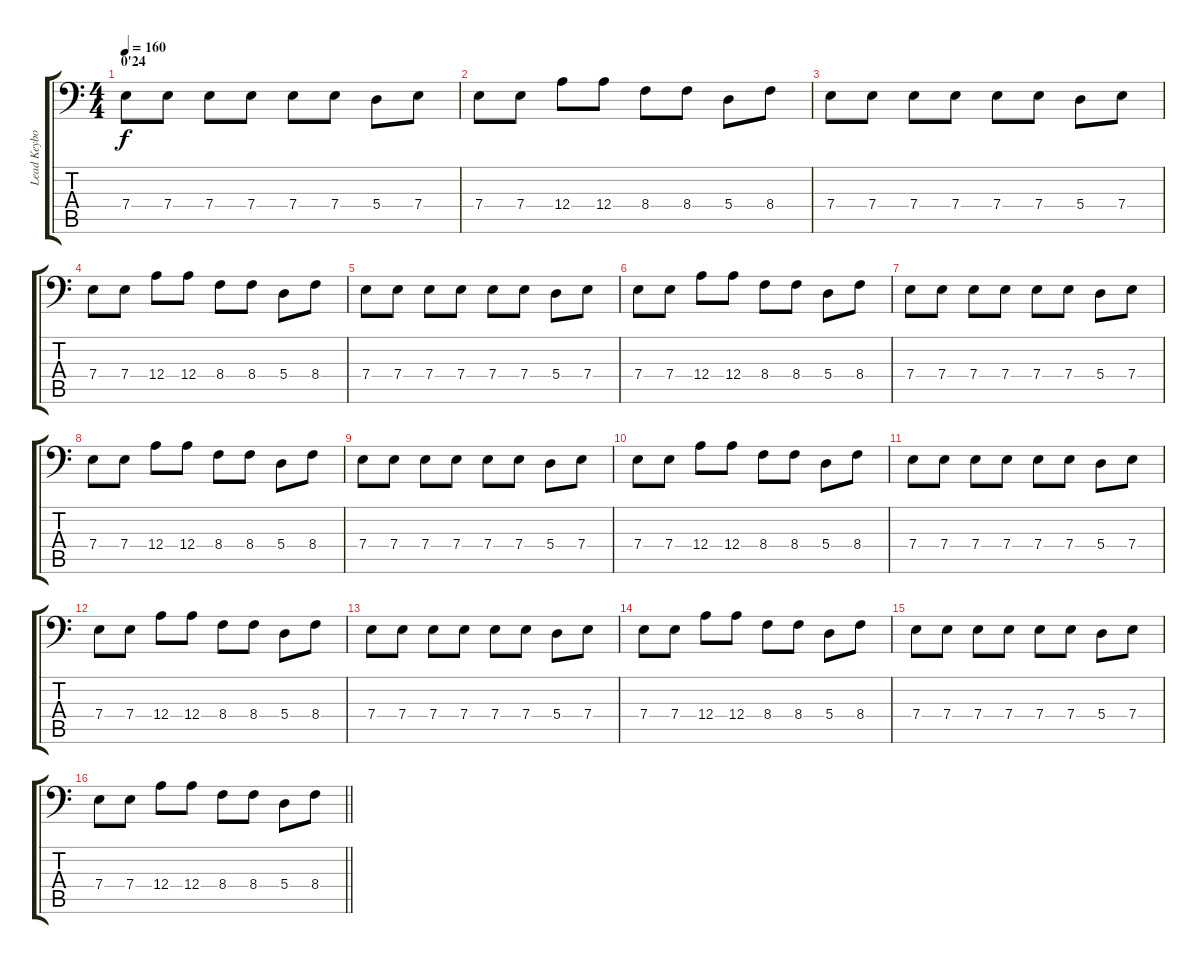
\track ("Lead Keyboards" "Lead Keybo") {instrument lead2sawtooth}
\staff {score tabs}
\tuning (B3 Gb3 D3 A2 E2 A1) {hide}
\ts (4 4)
\section ("" "0'24")
\tempo 160
\clef f4
\ks c
7.4.8{dy f} 7.4.8 7.4.8 7.4.8 7.4.8 7.4.8 5.4.8 7.4.8 |
7.4.8 7.4.8 12.4.8 12.4.8 8.4.8 8.4.8 5.4.8 8.4.8 |
7.4.8 7.4.8 7.4.8 7.4.8 7.4.8 7.4.8 5.4.8 7.4.8 |
7.4.8 7.4.8 12.4.8 12.4.8 8.4.8 8.4.8 5.4.8 8.4.8 |
7.4.8 7.4.8 7.4.8 7.4.8 7.4.8 7.4.8 5.4.8 7.4.8 |
7.4.8 7.4.8 12.4.8 12.4.8 8.4.8 8.4.8 5.4.8 8.4.8 |
7.4.8 7.4.8 7.4.8 7.4.8 7.4.8 7.4.8 5.4.8 7.4.8 |
7.4.8 7.4.8 12.4.8 12.4.8 8.4.8 8.4.8 5.4.8 8.4.8 |
7.4.8 7.4.8 7.4.8 7.4.8 7.4.8 7.4.8 5.4.8 7.4.8 |
7.4.8 7.4.8 12.4.8 12.4.8 8.4.8 8.4.8 5.4.8 8.4.8 |
7.4.8 7.4.8 7.4.8 7.4.8 7.4.8 7.4.8 5.4.8 7.4.8 |
7.4.8 7.4.8 12.4.8 12.4.8 8.4.8 8.4.8 5.4.8 8.4.8 |
7.4.8 7.4.8 7.4.8 7.4.8 7.4.8 7.4.8 5.4.8 7.4.8 |
7.4.8 7.4.8 12.4.8 12.4.8 8.4.8 8.4.8 5.4.8 8.4.8 |
7.4.8 7.4.8 7.4.8 7.4.8 7.4.8 7.4.8 5.4.8 7.4.8 |
\barLineRight lightlight
7.4.8 7.4.8 12.4.8 12.4.8 8.4.8 8.4.8 5.4.8 8.4.8
